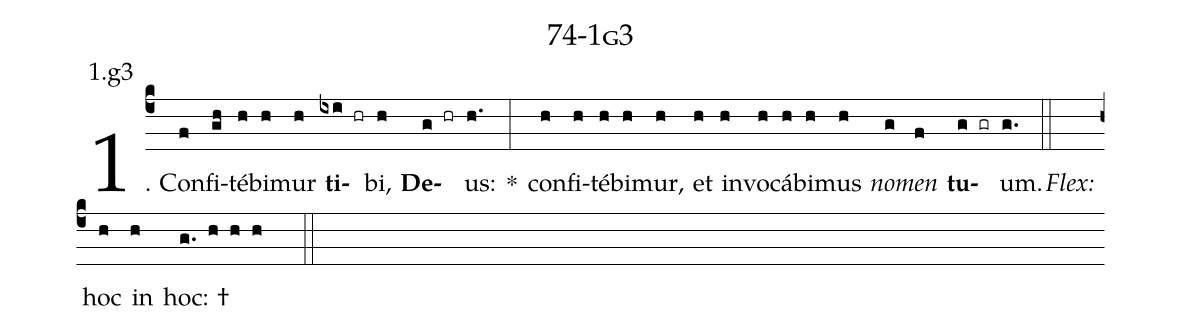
name: 74-1g3;
annotation: 1.g3;
%%
(c4)1. Con(f)fi(gh)té(h)bi(h)mur(h) <b>ti</b>(ixi hr)bi,(h) <b>De</b>(g hr)us:(h.) *(:) con(h)fi(h)té(h)bi(h)mur,(h) et(h) in(h)vo(h)cá(h)bi(h)mus(h) <i>no</i>(g)<i>men</i>(f) <b>tu</b>(g gr)um.(g.) (::)
<i>Flex:</i>()  hoc(h) in(h) hoc: †(g. h h h  ::)
